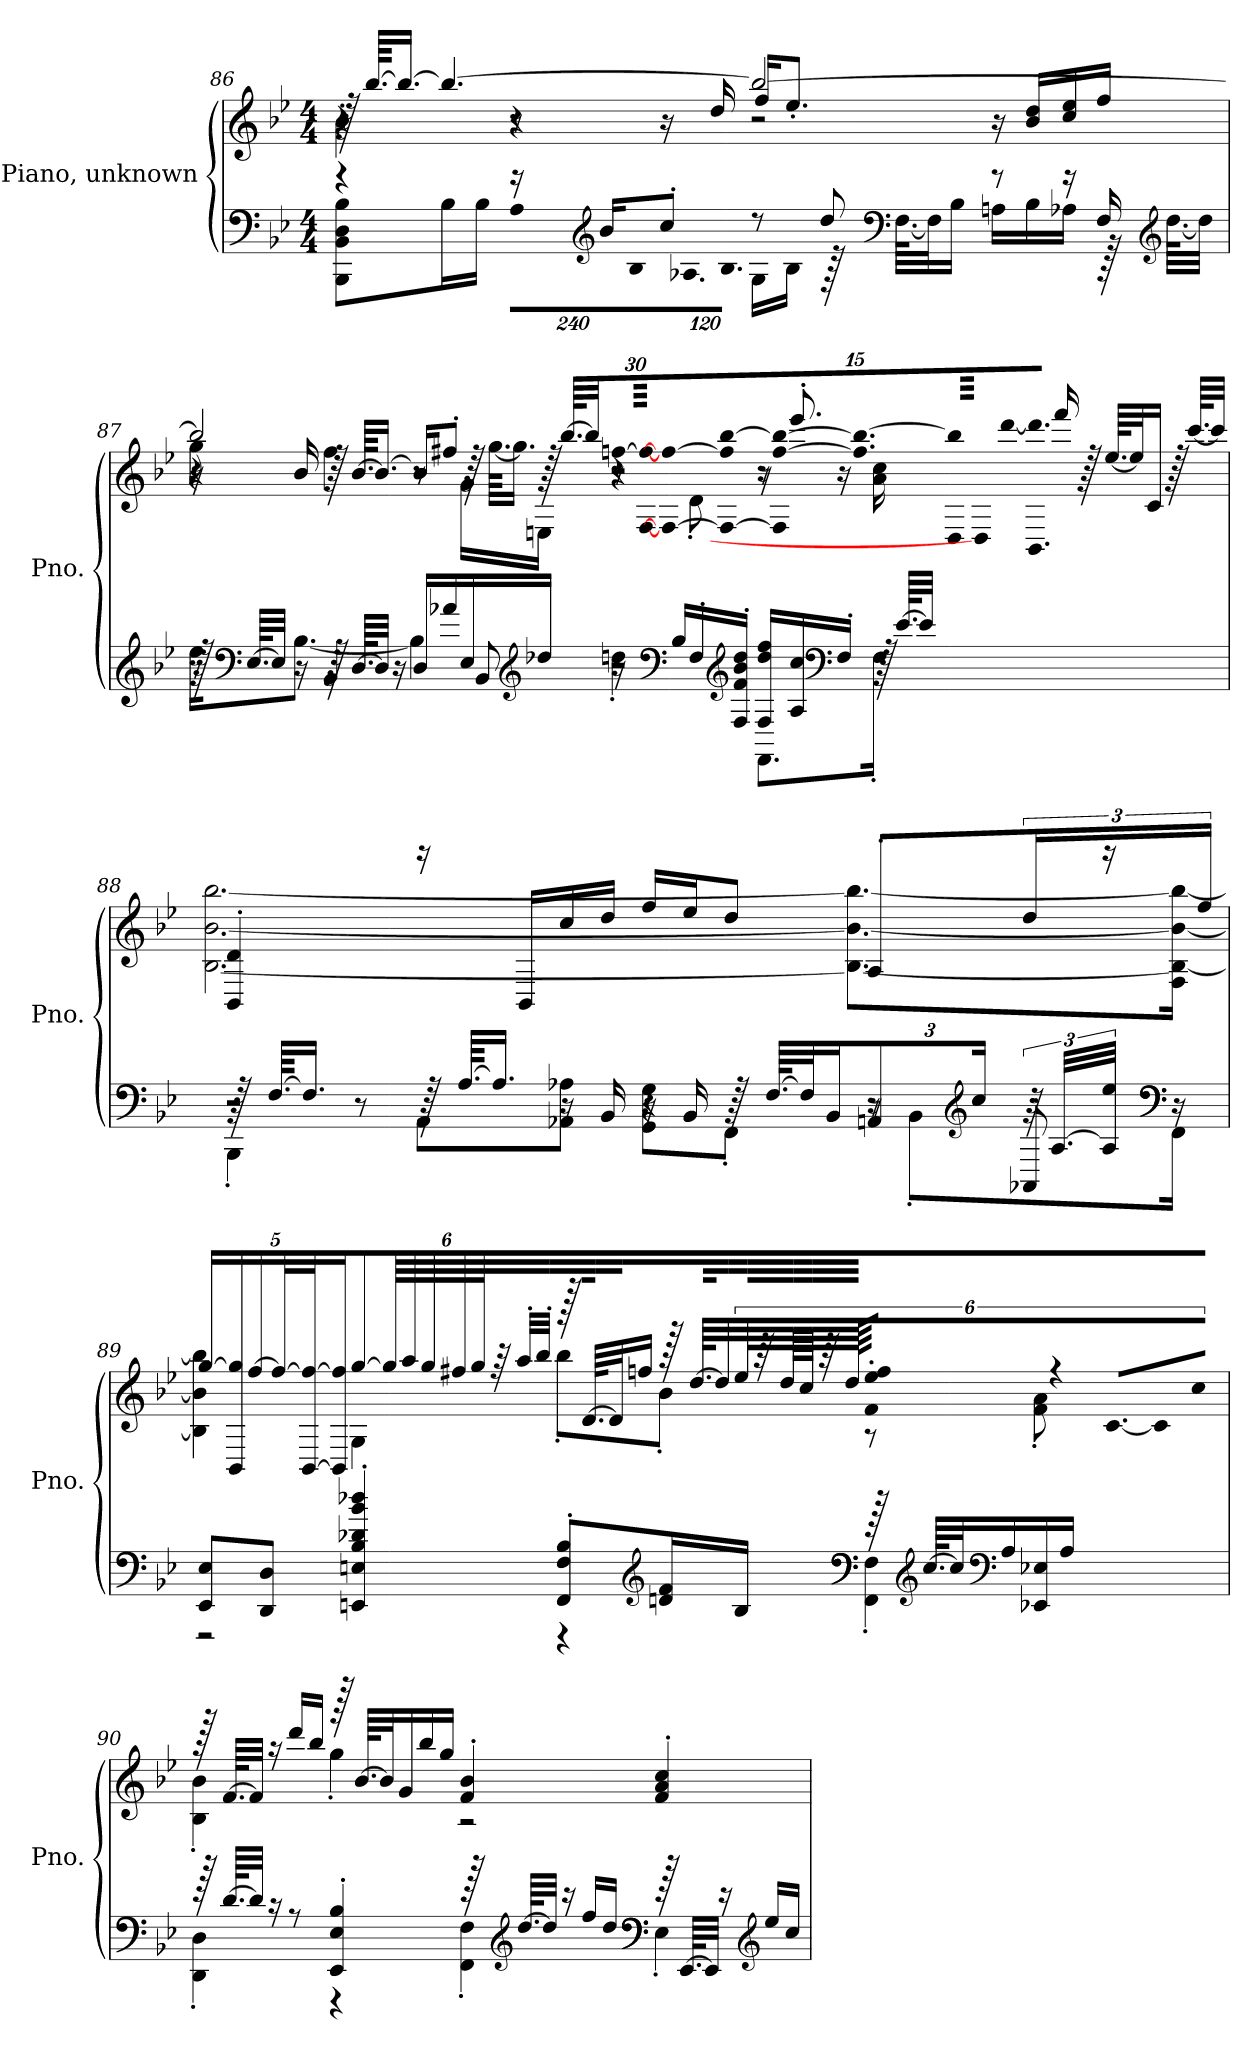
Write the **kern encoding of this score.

**kern	**kern
*part1	*part1
*staff2	*staff1
*I"Piano, unknown	*
*I'Pno.	*
!!LO:LB:g=z
*clefF4	*clefG2
*k[b-e-]	*k[b-e-]
*M4/4	*M4/4
=86	=86
*^	*^
*	*	*	*^
4r	8BBB-\ 8BB-\ 8D\ 8B-\L	128r	4r	4b-'\
.	.	[64.bb-/KKLL	.	.
.	.	16.bb-/JJ_	.	.
.	16B-\L	4.bb-/_	.	.
.	16B-\JJ	.	.	.
*	*Xbrackettup	*	*	*
!	!LO:N:vis=16	!	!	!
16r	1920%137A\LL	.	8r	4r
*clefG2	*	*	*	*
16b-/KL	.	.	.	.
!	!LO:N:vis=16	!	!	!
.	1920%137B-\	.	.	.
8cc'/J	.	.	16r	.
!	!LO:N:vis=32.	!	!	!
.	1920%103A-X\L	.	.	.
.	.	.	16dd/	.
!	!LO:N:vis=32.	!	!	!
.	1920%103B-\JJJ	.	.	.
8r	16G\LL	2bb-/_	16ff/KL	2r
.	16B-\JJ	.	8.ee-'/J	.
8dd/	128r	.	.	.
*clefF4	*	*	*	*
.	[64.F\KLLL	.	.	.
.	32F\J]	.	.	.
.	16B-\JJ	.	.	.
8r	16An\LL	.	16r	.
.	16B-\	.	16b-/ 16dd/LL	.
16r	16A-X\JJ	.	16cc/ 16ee-/	.
16F/	128r	.	16ff/JJ	.
*clefG2	*	*	*	*
.	[64.dd\KLLL	.	.	.
.	32dd\JJJ]	.	.	.
!!LO:LB:g=z
=87	=87	=87	=87	=87
*	*^	*	*	*^
128r	16ee-\KL	8r	2bb-/]	4r	16r	8gg\
*clefF4	*	*	*	*	*	*
[64.E-/KLLL	.	.	.	.	.	.
32E-/JJJ]	.	.	.	.	.	.
16r	[8.B-\J	.	.	.	16b-/	.
128r	.	4BB-/	.	.	128r	4ff\
[64.D/KLLL	.	.	.	.	[64.b-/KKLL	.
32D/JJJ]	.	.	.	.	16.b-/JJ_	.
16r	.	.	.	.	.	.
16D/LL	4B-\]	.	.	8r	16b-/KL]	.
16a-X/	.	.	.	.	8ff#X'/J	.
16E-/	.	8BB-/	.	128r	.	16g\LL
.	.	.	.	[64.gg\KKLL	.	.
.	.	.	.	16.gg\JJ]	.	.
*clefG2	*	*	*	*	*	*
16dd-X/JJ	.	.	.	.	128r	16En\JJ
.	.	.	.	.	[64.bb-/KLLL	.
.	.	.	.	.	32bb-/]	.
*	*	*	*	*	*Xbrackettup	*
!	!	!	!	!	!LO:N:vis=64	!
16r	4ddn'\	2r	4r	2r	[960%17ffn/L	8r
!	!	!	!	!	!LO:N:vis=64	!
.	.	.	.	.	[960%17F/ 960%17ff/_	.
.	.	.	.	.	1920ryy	.
!	!	!	!	!	!LO:N:vis=64	!
.	.	.	.	.	960%17F/_ 960%17ff/_	.
!	!	!	!	!	!LO:N:vis=64	!
.	.	.	.	.	960%17F/_ 960%17ff/] [960%17bb-/	.
*clefF4	*	*	*	*	*	*
16B-/LL	.	.	.	.	.	.
!	!	!	!	!	!LO:N:vis=64	!
.	.	.	.	.	960%17F/] [960%17ff/ 960%17bb-/_J	.
!	!	!	!	!	!LO:N:vis=32.	!
.	.	.	.	.	1920%103ff/] 1920%103bb-/_	.
16F'/	.	.	.	.	.	8d'\
!	!	!	!	!	!LO:N:vis=64	!
.	.	.	.	.	[960%17D/ 960%17bb-/]L	.
.	.	.	.	.	1920ryy	.
!	!	!	!	!	!LO:N:vis=64	!
.	.	.	.	.	960%17D/]	.
!	!	!	!	!	!LO:N:vis=64	!
.	.	.	.	.	[960%17ddd/J	.
*clefG2	*	*	*	*	*	*
16F/' 16f/' 16b-/' 16dd/'JJ	.	.	.	.	.	.
!	!	!	!	!	!LO:N:vis=32.	!
.	.	.	.	.	1920%103BB-/ 1920%103ddd/]JJJ	.
16F/ 16dd/ 16ff/LL	8.FF\L	.	16r	.	16fff/	8r
16A/ 16cc/	.	.	8.eee-'/	.	128r	.
.	.	.	.	.	[64.ee-/KLLL	.
.	.	.	.	.	32ee-/J]	.
*clefF4	*	*	*	*	*	*
16F'/JJ	.	.	.	.	16c/JJ	16r
128r	16F'\Jk	.	.	.	128r	16a\ 16cc\
[64.e-/KLLL	.	.	.	.	[64.ccc/KLLL	.
32e-/JJJ]	.	.	.	.	32ccc/JJJ]	.
*	*	*	*	*v	*v	*v
!!LO:LB:g=z
=88	=88	=88	=88	=88
128r	4BBB-'\	2r	4BB-/' 4d/'	[2.B-\ [2.b-\ [2.bb-\
[64.F/KKLL	.	.	.	.
16.F/JJ]	.	.	.	.
8r	.	.	.	.
128r	8AA\L	.	16r	.
[64.A/KKLL	.	.	.	.
16.A/JJ]	.	.	.	.
.	.	.	16BB-/LL	.
16r	8AA-X\ 8A-X\J	.	16cc/	.
16BB-/	.	.	16dd/JJ	.
16r	8GG\ 8G\L	4r	16ff/LL	.
16BB-/	.	.	16ee-/J	.
128r	8FF'\J	.	8dd/J	.
[64.F/KLLL	.	.	.	.
32F/J]	.	.	.	.
16BB-/J	.	.	.	.
12AAn/	16r	8r	8A'/L	8.B-\_ 8.b-\_ 8.bb-\_L
.	8BB-'\L	.	.	.
*clefG2	*	*	*	*
24cc/Jk	.	.	.	.
*brackettup	*	*	*brackettup	*
96r	.	8AA-X'/	24dd/Jk	.
[48.A-/LLL	.	.	.	.
48A-/] 48ee-/JJJ	.	.	24r	.
*clefF4	*	*	*	*
16r	16FF\Jk	.	.	16F\ 16B-\_ 16b-\_ 16bb-\_Jk
.	.	.	24ff/	.
*	*v	*v	*	*
!!LO:LB:g=z	!!
=89	=89	=89	=89
*	*	*Xbrackettup	*
8EE-/ 8E-/L	2r	[20gg/LL	4B-\] 4b-\] 4bb-\]
.	.	20BB-/ 20gg/]	.
.	.	[20ff/	.
8DD/ 8D/J	.	.	.
.	.	40ff/L_	.
.	.	[40BB-/ 40ff/_J	.
.	.	20BB-/] 20ff/]J	.
4EEn/' 4En/' 4B-/' 4d-X/' 4b-/' 4dd-X/'	.	[8gg/	4G\
.	.	96gg/LLL]	.
.	.	96aa/	.
.	.	96gg/	.
*	*	*brackettup	*
.	.	96ff#X/	.
.	.	96gg/JJJJ	.
.	.	96r	.
.	.	32aa'/LLL	.
.	.	32bb-'/JJJ	.
8FF/' 8F/' 8B-/'L	4r	128r	8bb-'\L
.	.	[64.d/KLLL	.
.	.	32d/J]	.
.	.	16ffn/JJ	.
*clefG2	*	*	*
16dn/ 16f/L	.	128r	8b-'\J
.	.	[64.dd/KLLL	.
.	.	32dd/]	.
16B-/JJ	.	96ee-/JJJk	.
.	.	96r	.
.	.	96dd/LLLL	.
.	.	96cc/JJJJ	.
.	.	96r	.
.	.	96dd/KKKL	.
*clefF4	*	*	*
128r	4FF\' 4F\'	8f/' 8ee-/' 8ff/'J	8r
*clefG2	*	*	*
[64.cc/KLLL	.	.	.
32cc/J]	.	.	.
*clefF4	*	*	*
16A/	.	.	.
16EE-X/ 16E-X/	.	128r	8f\' 8a\'
.	.	[64.c/KLLL	.
.	.	32c/J]	.
16A/JJ	.	16cc/JJ	.
!!LO:PB:g=z	!!
=90	=90	=90	=90
128r	4DD\' 4D\'	128r	4B-\' 4b-\'
[64.d/KLLL	.	[64.f/KLLL	.
32d/JJJ]	.	32f/JJJ]	.
16r	.	16r	.
8r	.	16ddd/LL	.
.	.	16bb-/JJ	.
4EE-/' 4E-/' 4B-/'	4r	128r	4gg'\
.	.	[64.b-/KLLL	.
.	.	32b-/J]	.
.	.	16g/	.
.	.	16bb-/	.
.	.	16gg/JJ	.
128r	4FF\' 4F\'	4f/' 4b-/'	2r
*clefG2	*	*	*
[64.dd/KLLL	.	.	.
32dd/JJJ]	.	.	.
16r	.	.	.
16ff/LL	.	.	.
16dd/JJ	.	.	.
*clefF4	*	*	*
128r	4E-'\	4f/' 4a/' 4cc/'	.
[64.EE-/KLLL	.	.	.
32EE-/JJJ]	.	.	.
16r	.	.	.
*clefG2	*	*	*
16ee-/LL	.	.	.
16cc/JJ	.	.	.
*v	*v	*	*
*	*v	*v
=	=
*-	*-
